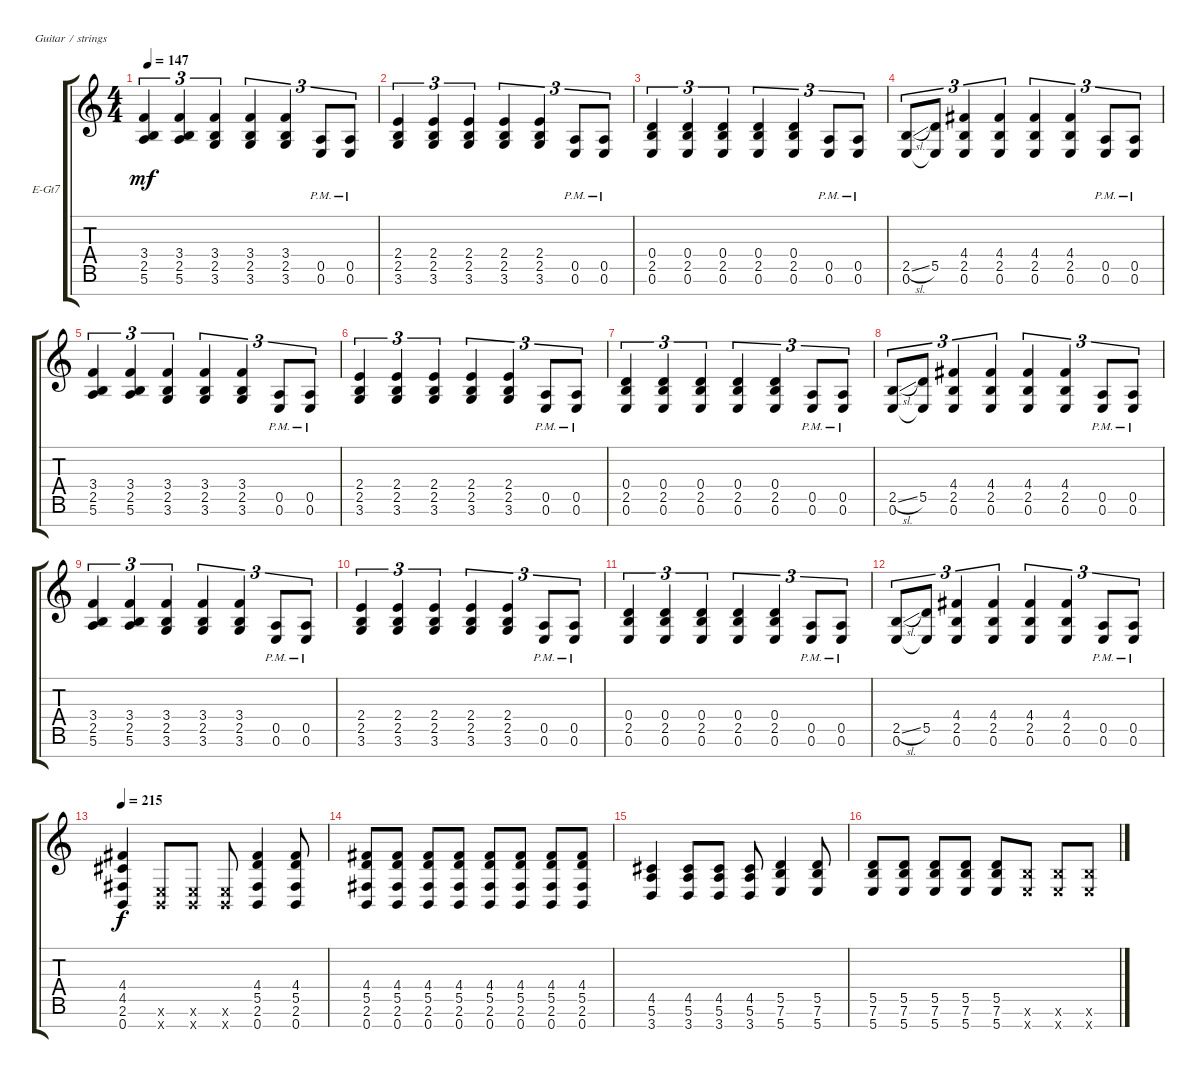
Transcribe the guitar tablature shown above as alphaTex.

\defaultSystemsLayout 4
\bracketExtendMode groupsimilarinstruments
\firstSystemTrackNameOrientation horizontal
\otherSystemsTrackNameOrientation horizontal
\track ("Benji" "E-Gt7") {instrument distortionguitar}
\staff {score tabs}
\tuning (E4 B3 G3 D3 A2 E2 B1)
\ts (4 4)
\tempo 147
\clef g2
\scale
0.333333
\ks c
(5.6 2.5 3.4).4{tu (3 2) dy mf} (5.6 2.5 3.4).4{tu (3 2)} (3.6 2.5 3.4).4{tu (3 2)} (3.6 2.5 3.4).4{tu (3 2)} (3.6 2.5 3.4).4{tu (3 2)} (0.6{pm} 0.5{pm}).8{tu (3 2)} (0.6{pm} 0.5{pm}).8{tu (3 2)} |
\scale
0.333333 (3.6 2.5 2.4).4{tu (3 2)} (3.6 2.5 2.4).4{tu (3 2)} (3.6 2.5 2.4).4{tu (3 2)} (3.6 2.5 2.4).4{tu (3 2)} (3.6 2.5 2.4).4{tu (3 2)} (0.6{pm} 0.5{pm}).8{tu (3 2)} (0.6{pm} 0.5{pm}).8{tu (3 2)} |
\scale
0.333333 (0.6 2.5 0.4).4{tu (3 2)} (0.6 2.5 0.4).4{tu (3 2)} (0.6 2.5 0.4).4{tu (3 2)} (0.6 2.5 0.4).4{tu (3 2)} (0.6 2.5 0.4).4{tu (3 2)} (0.6{pm} 0.5{pm}).8{tu (3 2)} (0.6{pm} 0.5{pm}).8{tu (3 2)} |
\scale
0.333333 (0.6 2.5{sl}).8{tu (3 2)} (0.6{t} 5.5).8{tu (3 2)} (2.5 4.4 0.6).4{tu (3 2)} (2.5 4.4 0.6).4{tu (3 2)} (2.5 4.4 0.6).4{tu (3 2)} (2.5 4.4 0.6).4{tu (3 2)} (0.6{pm} 0.5{pm}).8{tu (3 2)} (0.6{pm} 0.5{pm}).8{tu (3 2)} |
\scale
0.333333 (5.6 2.5 3.4).4{tu (3 2)} (5.6 2.5 3.4).4{tu (3 2)} (3.6 2.5 3.4).4{tu (3 2)} (3.6 2.5 3.4).4{tu (3 2)} (3.6 2.5 3.4).4{tu (3 2)} (0.6{pm} 0.5{pm}).8{tu (3 2)} (0.6{pm} 0.5{pm}).8{tu (3 2)} |
\scale
0.333333 (3.6 2.5 2.4).4{tu (3 2)} (3.6 2.5 2.4).4{tu (3 2)} (3.6 2.5 2.4).4{tu (3 2)} (3.6 2.5 2.4).4{tu (3 2)} (3.6 2.5 2.4).4{tu (3 2)} (0.6{pm} 0.5{pm}).8{tu (3 2)} (0.6{pm} 0.5{pm}).8{tu (3 2)} |
\scale
0.333333 (0.6 2.5 0.4).4{tu (3 2)} (0.6 2.5 0.4).4{tu (3 2)} (0.6 2.5 0.4).4{tu (3 2)} (0.6 2.5 0.4).4{tu (3 2)} (0.6 2.5 0.4).4{tu (3 2)} (0.6{pm} 0.5{pm}).8{tu (3 2)} (0.6{pm} 0.5{pm}).8{tu (3 2)} |
\scale
0.333333 (0.6 2.5{sl}).8{tu (3 2)} (0.6{t} 5.5).8{tu (3 2)} (2.5 4.4 0.6).4{tu (3 2)} (2.5 4.4 0.6).4{tu (3 2)} (2.5 4.4 0.6).4{tu (3 2)} (2.5 4.4 0.6).4{tu (3 2)} (0.6{pm} 0.5{pm}).8{tu (3 2)} (0.6{pm} 0.5{pm}).8{tu (3 2)} |
\scale
0.333333 (5.6 2.5 3.4).4{tu (3 2)} (5.6 2.5 3.4).4{tu (3 2)} (3.6 2.5 3.4).4{tu (3 2)} (3.6 2.5 3.4).4{tu (3 2)} (3.6 2.5 3.4).4{tu (3 2)} (0.6{pm} 0.5{pm}).8{tu (3 2)} (0.6{pm} 0.5{pm}).8{tu (3 2)} |
\scale
0.333333 (3.6 2.5 2.4).4{tu (3 2)} (3.6 2.5 2.4).4{tu (3 2)} (3.6 2.5 2.4).4{tu (3 2)} (3.6 2.5 2.4).4{tu (3 2)} (3.6 2.5 2.4).4{tu (3 2)} (0.6{pm} 0.5{pm}).8{tu (3 2)} (0.6{pm} 0.5{pm}).8{tu (3 2)} |
(0.6 2.5 0.4).4{tu (3 2)} (0.6 2.5 0.4).4{tu (3 2)} (0.6 2.5 0.4).4{tu (3 2)} (0.6 2.5 0.4).4{tu (3 2)} (0.6 2.5 0.4).4{tu (3 2)} (0.6{pm} 0.5{pm}).8{tu (3 2)} (0.6{pm} 0.5{pm}).8{tu (3 2)} |
(0.6 2.5{sl}).8{tu (3 2)} (0.6{t} 5.5).8{tu (3 2)} (2.5 4.4 0.6).4{tu (3 2)} (2.5 4.4 0.6).4{tu (3 2)} (2.5 4.4 0.6).4{tu (3 2)} (2.5 4.4 0.6).4{tu (3 2)} (0.6{pm} 0.5{pm}).8{tu (3 2)} (0.6{pm} 0.5{pm}).8{tu (3 2)} |
\tempo 215
(4.4 4.5 2.6 0.7).4{dy f} (0.6{x} 0.7{x}).8 (0.6{x} 0.7{x}).8 (0.6{x} 0.7{x}).8 (4.4 5.5 2.6 0.7).4 (4.4 5.5 2.6 0.7).8 |
(4.4 5.5 2.6 0.7).8 (4.4 5.5 2.6 0.7).8 (4.4 5.5 2.6 0.7).8 (4.4 5.5 2.6 0.7).8 (4.4 5.5 2.6 0.7).8 (4.4 5.5 2.6 0.7).8 (4.4 5.5 2.6 0.7).8 (4.4 5.5 2.6 0.7).8 |
(4.5 5.6 3.7).4 (4.5 5.6 3.7).8 (4.5 5.6 3.7).8 (4.5 5.6 3.7).8 (5.5 7.6 5.7).4 (5.5 7.6 5.7).8 |
(5.5 7.6 5.7).8 (5.5 7.6 5.7).8 (5.5 7.6 5.7).8 (5.5 7.6 5.7).8 (5.5 7.6 5.7).8 (7.6{x} 5.7{x}).8 (7.6{x} 5.7{x}).8 (7.6{x} 5.7{x}).8
